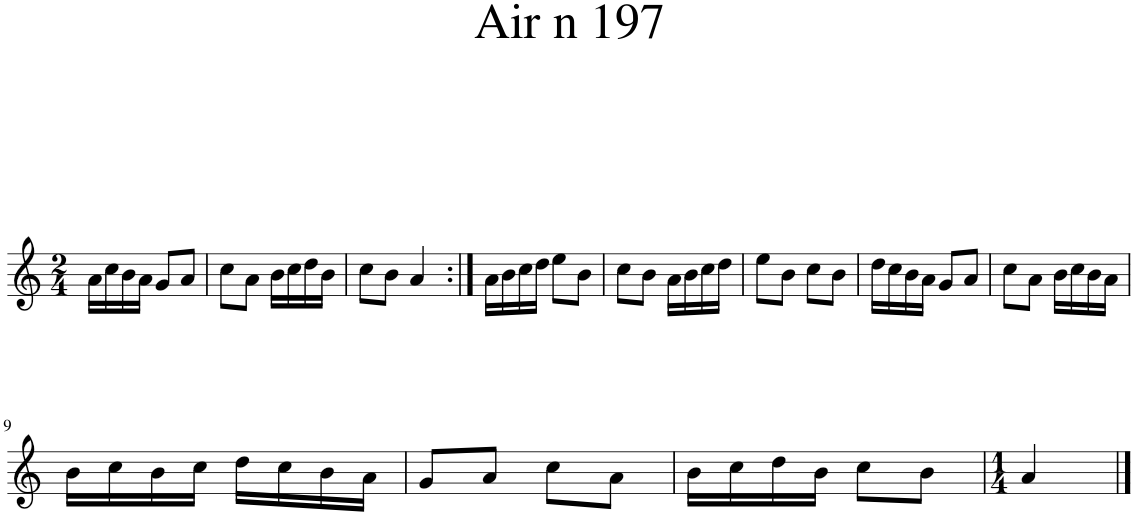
**kern
*part1
*staff1
*I"Piano
*I'Pno.
*clefG2
*k[]
*M2/4
=1
16a\LL
16cc\
16b\
16a\JJ
8g/L
8a/J
=2
8cc\L
8a\J
16b\LL
16cc\
16dd\
16b\JJ
=3
8cc\L
8b\J
4a/
=4:|!
16a\LL
16b\
16cc\
16dd\JJ
8ee\L
8b\J
=5
8cc\L
8b\J
16a\LL
16b\
16cc\
16dd\JJ
=6
8ee\L
8b\J
8cc\L
8b\J
=7
16dd\LL
16cc\
16b\
16a\JJ
8g/L
8a/J
=8
8cc\L
8a\J
16b\LL
16cc\
16b\
16a\JJ
!!LO:LB:g=z
=9
16b\LL
16cc\
16b\
16cc\JJ
16dd\LL
16cc\
16b\
16a\JJ
=10
8g/L
8a/J
8cc\L
8a\J
=11
16b\LL
16cc\
16dd\
16b\JJ
8cc\L
8b\J
=12
*M1/4
4a/
==
*-
